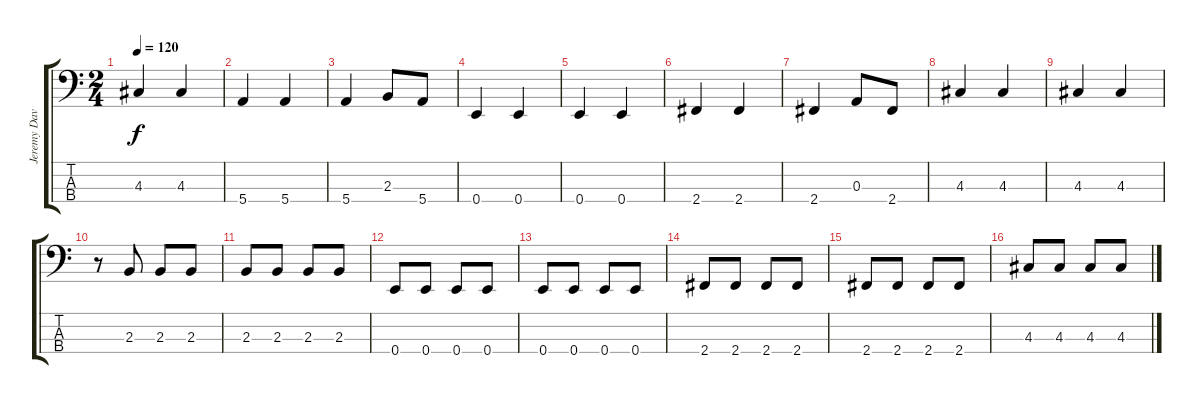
\track ("Jeremy Davis" "Jeremy Dav") {instrument electricbassfinger}
\staff {score tabs}
\tuning (G2 D2 A1 E1) {hide}
\ts (2 4)
\tempo 120
\clef f4
\ks c
4.3.4{dy f} 4.3.4 |
5.4.4 5.4.4 |
5.4.4 2.3.8 5.4.8 |
0.4.4 0.4.4 |
0.4.4 0.4.4 |
2.4.4 2.4.4 |
2.4.4 0.3.8 2.4.8 |
4.3.4 4.3.4 |
4.3.4 4.3.4 |
r.8 2.3.8 2.3.8 2.3.8 |
2.3.8 2.3.8 2.3.8 2.3.8 |
0.4.8 0.4.8 0.4.8 0.4.8 |
0.4.8 0.4.8 0.4.8 0.4.8 |
2.4.8 2.4.8 2.4.8 2.4.8 |
2.4.8 2.4.8 2.4.8 2.4.8 |
4.3.8 4.3.8 4.3.8 4.3.8
